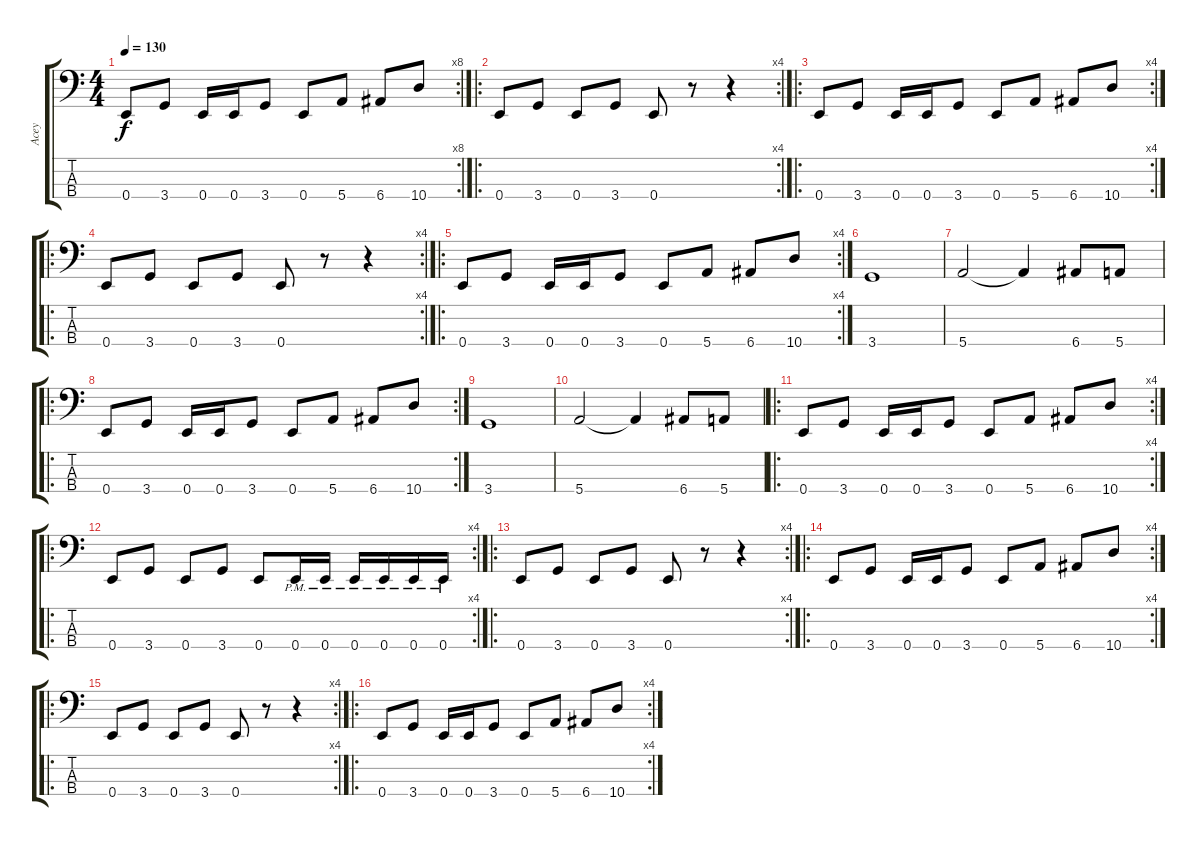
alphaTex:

\track ("Acey" "Acey") {instrument electricbassfinger}
\staff {score tabs}
\tuning (G2 D2 A1 E1) {hide}
\rc 8
\ts (4 4)
\tempo 130
\clef f4
\ks c
0.4.8{dy f instrument electricbassfinger} 3.4.8 0.4.16 0.4.16 3.4.8 0.4.8 5.4.8 6.4.8 10.4.8 |
\ro
\rc 4
0.4.8 3.4.8 0.4.8 3.4.8 0.4.8 r.8 r.4 |
\ro
\rc 4
0.4.8 3.4.8 0.4.16 0.4.16 3.4.8 0.4.8 5.4.8 6.4.8 10.4.8 |
\ro
\rc 4
0.4.8 3.4.8 0.4.8 3.4.8 0.4.8 r.8 r.4 |
\ro
\rc 4
0.4.8 3.4.8 0.4.16 0.4.16 3.4.8 0.4.8 5.4.8 6.4.8 10.4.8 |
3.4.1 |
5.4.2 5.4{t}.4 6.4.8 5.4.8 |
\ro
\rc 2
0.4.8 3.4.8 0.4.16 0.4.16 3.4.8 0.4.8 5.4.8 6.4.8 10.4.8 |
3.4.1 |
5.4.2 5.4{t}.4 6.4.8 5.4.8 |
\ro
\rc 4
0.4.8 3.4.8 0.4.16 0.4.16 3.4.8 0.4.8 5.4.8 6.4.8 10.4.8 |
\ro
\rc 4
0.4.8 3.4.8 0.4.8 3.4.8 0.4.8 0.4{pm}.16 0.4{pm}.16 0.4{pm}.16 0.4{pm}.16 0.4{pm}.16 0.4{pm}.16 |
\ro
\rc 4
0.4.8 3.4.8 0.4.8 3.4.8 0.4.8 r.8 r.4 |
\ro
\rc 4
0.4.8 3.4.8 0.4.16 0.4.16 3.4.8 0.4.8 5.4.8 6.4.8 10.4.8 |
\ro
\rc 4
0.4.8 3.4.8 0.4.8 3.4.8 0.4.8 r.8 r.4 |
\ro
\rc 4
0.4.8 3.4.8 0.4.16 0.4.16 3.4.8 0.4.8 5.4.8 6.4.8 10.4.8
